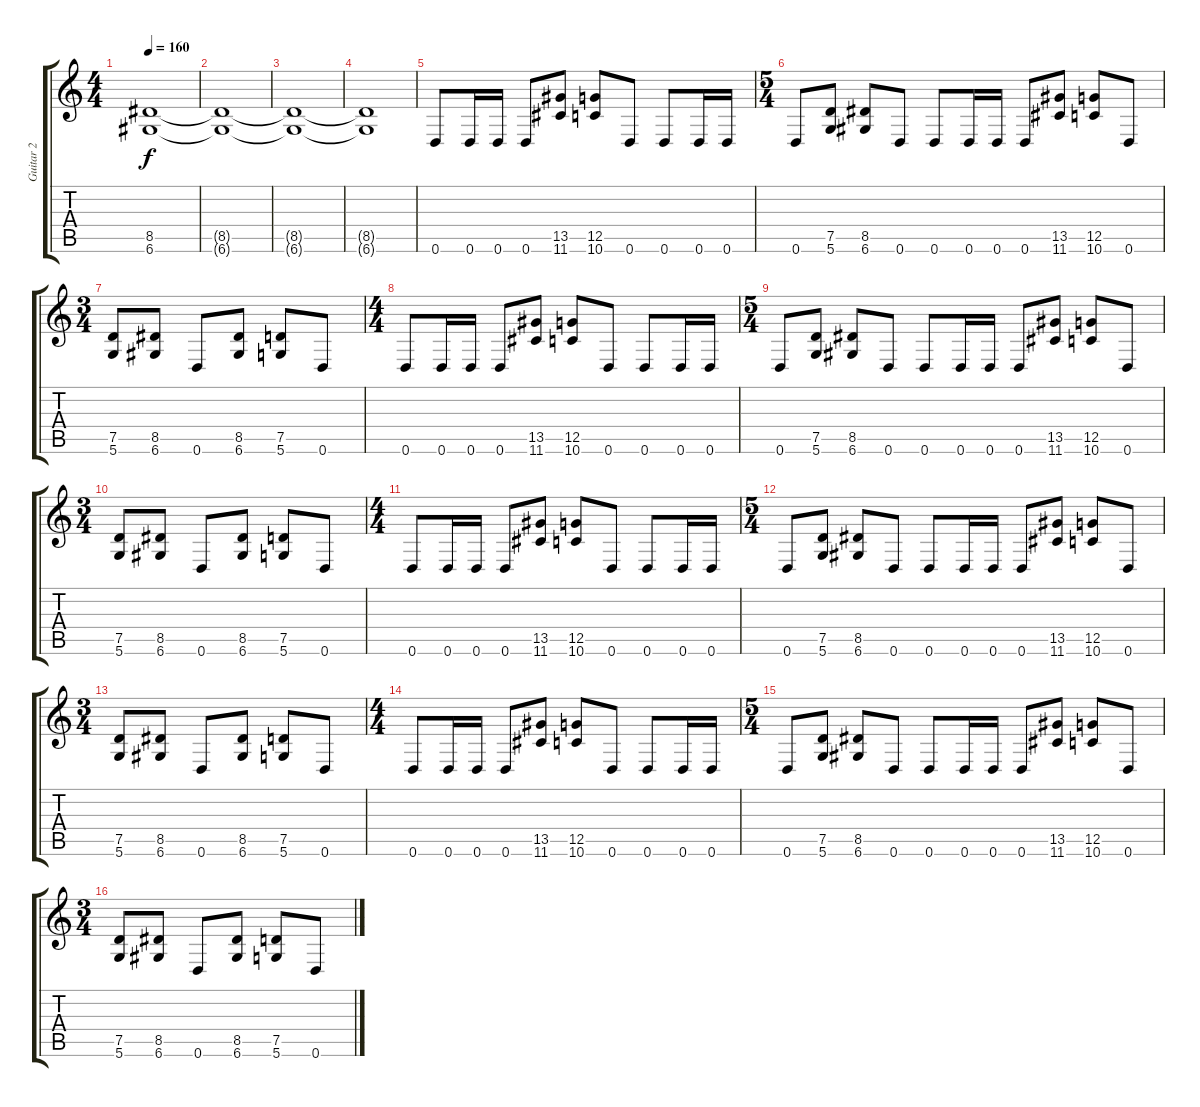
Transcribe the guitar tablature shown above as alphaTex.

\track ("Guitar 2" "Guitar 2") {instrument distortionguitar}
\staff {score tabs}
\tuning (D4 A3 F3 C3 G2 D2) {hide}
\ts (4 4)
\tempo 160
\clef g2
\ks c
(8.5{t} 6.6{t}).1{dy f} |
(8.5{t} 6.6{t}).1 |
(8.5{t} 6.6{t}).1 |
(8.5{t} 6.6{t}).1 |
0.6.8 0.6.16 0.6.16 0.6.8 (13.5 11.6).8 (12.5 10.6).8 0.6.8 0.6.8 0.6.16 0.6.16 |
\ts (5 4)
0.6.8 (7.5 5.6).8 (8.5 6.6).8 0.6.8 0.6.8 0.6.16 0.6.16 0.6.8 (13.5 11.6).8 (12.5 10.6).8 0.6.8 |
\ts (3 4)
(7.5 5.6).8 (8.5 6.6).8 0.6.8 (8.5 6.6).8 (7.5 5.6).8 0.6.8 |
\ts (4 4)
0.6.8 0.6.16 0.6.16 0.6.8 (13.5 11.6).8 (12.5 10.6).8 0.6.8 0.6.8 0.6.16 0.6.16 |
\ts (5 4)
0.6.8 (7.5 5.6).8 (8.5 6.6).8 0.6.8 0.6.8 0.6.16 0.6.16 0.6.8 (13.5 11.6).8 (12.5 10.6).8 0.6.8 |
\ts (3 4)
(7.5 5.6).8 (8.5 6.6).8 0.6.8 (8.5 6.6).8 (7.5 5.6).8 0.6.8 |
\ts (4 4)
0.6.8 0.6.16 0.6.16 0.6.8 (13.5 11.6).8 (12.5 10.6).8 0.6.8 0.6.8 0.6.16 0.6.16 |
\ts (5 4)
0.6.8 (7.5 5.6).8 (8.5 6.6).8 0.6.8 0.6.8 0.6.16 0.6.16 0.6.8 (13.5 11.6).8 (12.5 10.6).8 0.6.8 |
\ts (3 4)
(7.5 5.6).8 (8.5 6.6).8 0.6.8 (8.5 6.6).8 (7.5 5.6).8 0.6.8 |
\ts (4 4)
0.6.8 0.6.16 0.6.16 0.6.8 (13.5 11.6).8 (12.5 10.6).8 0.6.8 0.6.8 0.6.16 0.6.16 |
\ts (5 4)
0.6.8 (7.5 5.6).8 (8.5 6.6).8 0.6.8 0.6.8 0.6.16 0.6.16 0.6.8 (13.5 11.6).8 (12.5 10.6).8 0.6.8 |
\ts (3 4)
(7.5 5.6).8 (8.5 6.6).8 0.6.8 (8.5 6.6).8 (7.5 5.6).8 0.6.8
